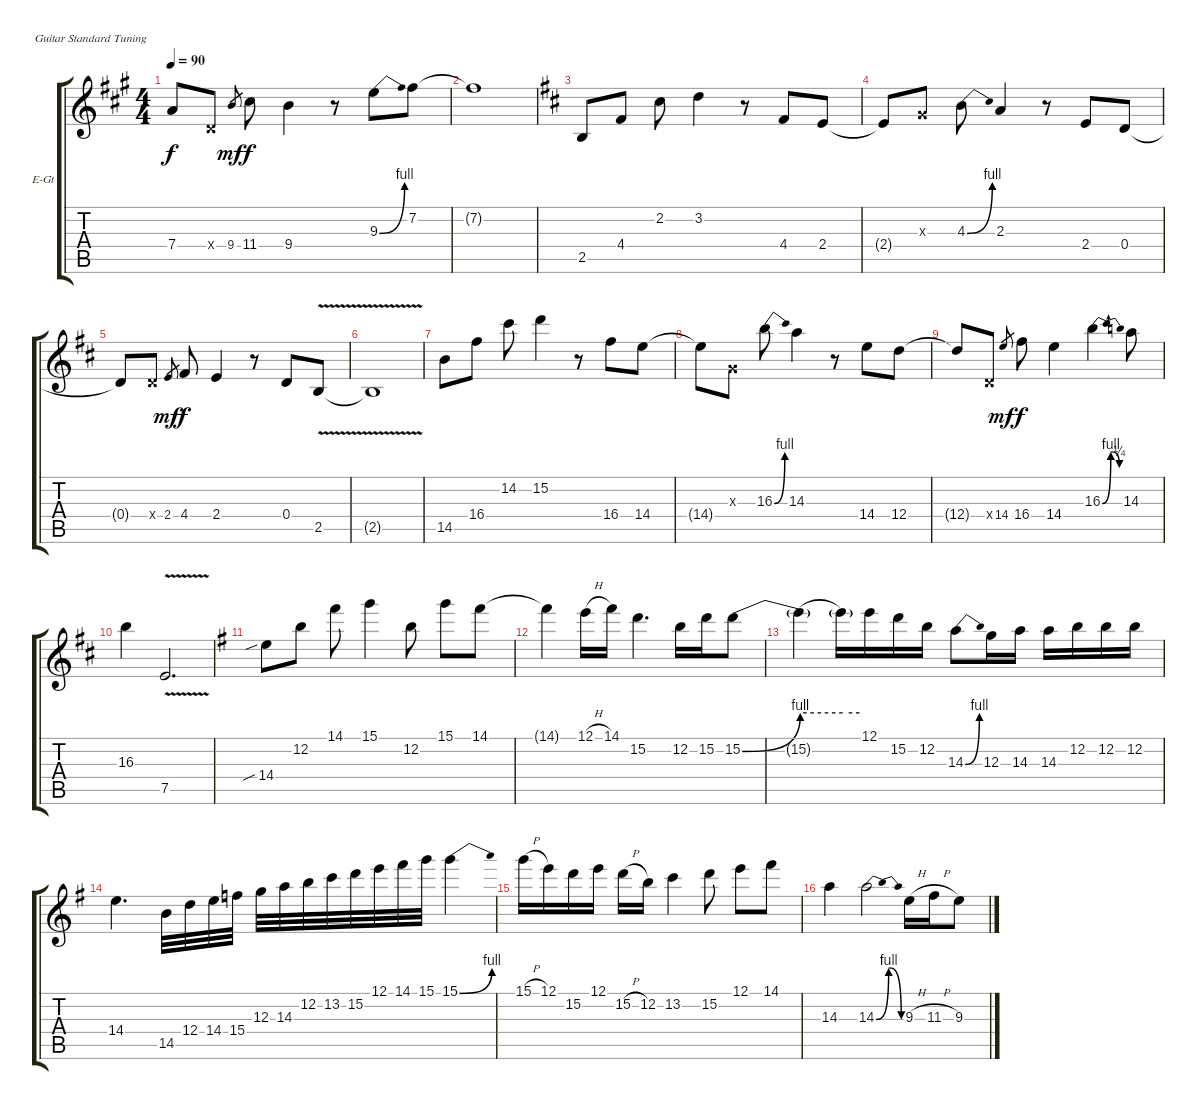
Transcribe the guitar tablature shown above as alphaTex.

\bracketExtendMode groupsimilarinstruments
\firstSystemTrackNameOrientation horizontal
\otherSystemsTrackNameOrientation horizontal
\track ("Solo guitar" "E-Gt") {instrument distortionguitar}
\staff {score tabs}
\tuning (E4 B3 G3 D3 A2 E2)
\ts (4 4)
\tempo 90
\clef g2
\scale
0.333333
\ks a
7.4{t}.8{dy f} 0.4{x}.8 9.4.8{gr dy mf} 11.4.8{dy f} 9.4.4 r.8 9.3{be (bend 0 0 60 4)}.8 7.2.8 |
\scale
0.333333 7.2{t}.1 |
\scale
0.333333
\ks d
2.5.8 4.4.8 2.2.8 3.2.4 r.8 4.4.8 2.4.8 |
\scale
0.333333 2.4{t}.8 0.3{x}.8 4.3{be (bend 0 0 60 4)}.8 2.3.4 r.8 2.4.8 0.4.8 |
\scale
0.333333 0.4{t}.8 0.4{x}.8 2.4.8{gr dy mf} 4.4.8{dy f} 2.4.4 r.8 0.4.8 2.5{v}.8 |
\scale
0.333333 2.5{v t}.1 |
\scale
0.333333 14.5.8 16.4.8 14.2.8 15.2.4 r.8 16.4.8 14.4.8 |
\scale
0.333333 14.4{t}.8 0.3{x}.8 16.3{be (bend 0 0 60 4)}.8 14.3.4 r.8 14.4.8 12.4.8 |
\scale
0.333333 12.4{t}.8 0.4{x}.8 14.4.8{gr dy mf} 16.4.8{dy f} 14.4.4 16.3{be (bendrelease 0 0 30 4 30 4 60 1)}.4 14.3.8 |
\scale
0.333333 16.3.4 7.5{v}.2{d} |
\scale
0.333333
\ks g
14.4{sib}.8 12.2.8 14.1.8 15.1.4 12.2.8 15.1.8 14.1.8 |
\scale
0.333333 14.1{t}.4 12.1{h}.16 14.1.16 15.2.4{d} 12.2.16 15.2.16 15.2{be (bend 0 0 60 4)}.8 |
\scale
0.333333 15.2{be (hold 0 4 60 4) t}.4 15.2{be (hold 0 4 60 4) t}.16 12.1.16 15.2.16 12.2.16 14.3{be (bend 0 0 60 4)}.8 12.3.16 14.3.16 14.3.16 12.2.16 12.2.16 12.2.16 |
\scale
0.333333 14.4.4{d} 14.5.32 12.4.32 14.4.32 15.4.32 12.3.32 14.3.32 12.2.32 13.2.32 15.2.32 12.1.32 14.1.32 15.1.32 15.1{be (bend 0 0 60 4)}.4 |
\scale
0.333333 15.1{h}.16 12.1.16 15.2.16 12.1.16 15.2{h}.16 12.2.16 13.2.4 15.2.8 12.1.8 14.1.8 |
\scale
0.333333 14.3.4 14.3{be (bendrelease 0 0 30 4 30 4 60 0)}.2 9.3{h}.16 11.3{h}.16 9.3.8
